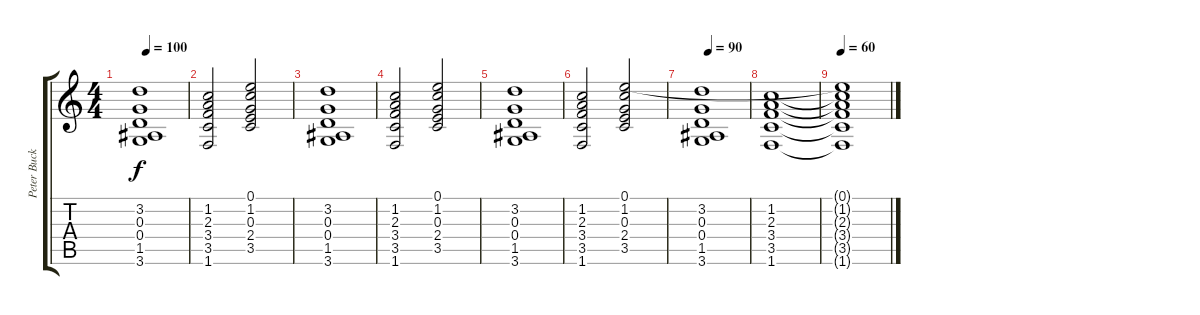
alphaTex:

\track ("Peter Buck (Guitar II)" "Peter Buck") {instrument overdrivenguitar}
\staff {score tabs}
\tuning (E4 B3 G3 D3 A2 E2) {hide}
\ts (4 4)
\tempo 100
\clef g2
\ks c
(3.2 0.3 0.4 1.5 3.6).1{dy f} |
(1.2 2.3 3.4 3.5 1.6).2 (0.1 1.2 0.3 2.4 3.5).2 |
(3.2 0.3 0.4 1.5 3.6).1 |
(1.2 2.3 3.4 3.5 1.6).2 (0.1 1.2 0.3 2.4 3.5).2 |
(3.2 0.3 0.4 1.5 3.6).1 |
(1.2 2.3 3.4 3.5 1.6).2 (0.1 1.2 0.3 2.4 3.5).2 |
\tempo 90
(3.2 0.3 0.4 1.5 3.6).1 |
(1.2 2.3 3.4 3.5 1.6).1{volume 13} |
\tempo 60
(0.1{t} 1.2{t} 2.3{t} 3.4{t} 3.5{t} 1.6{t}).1
